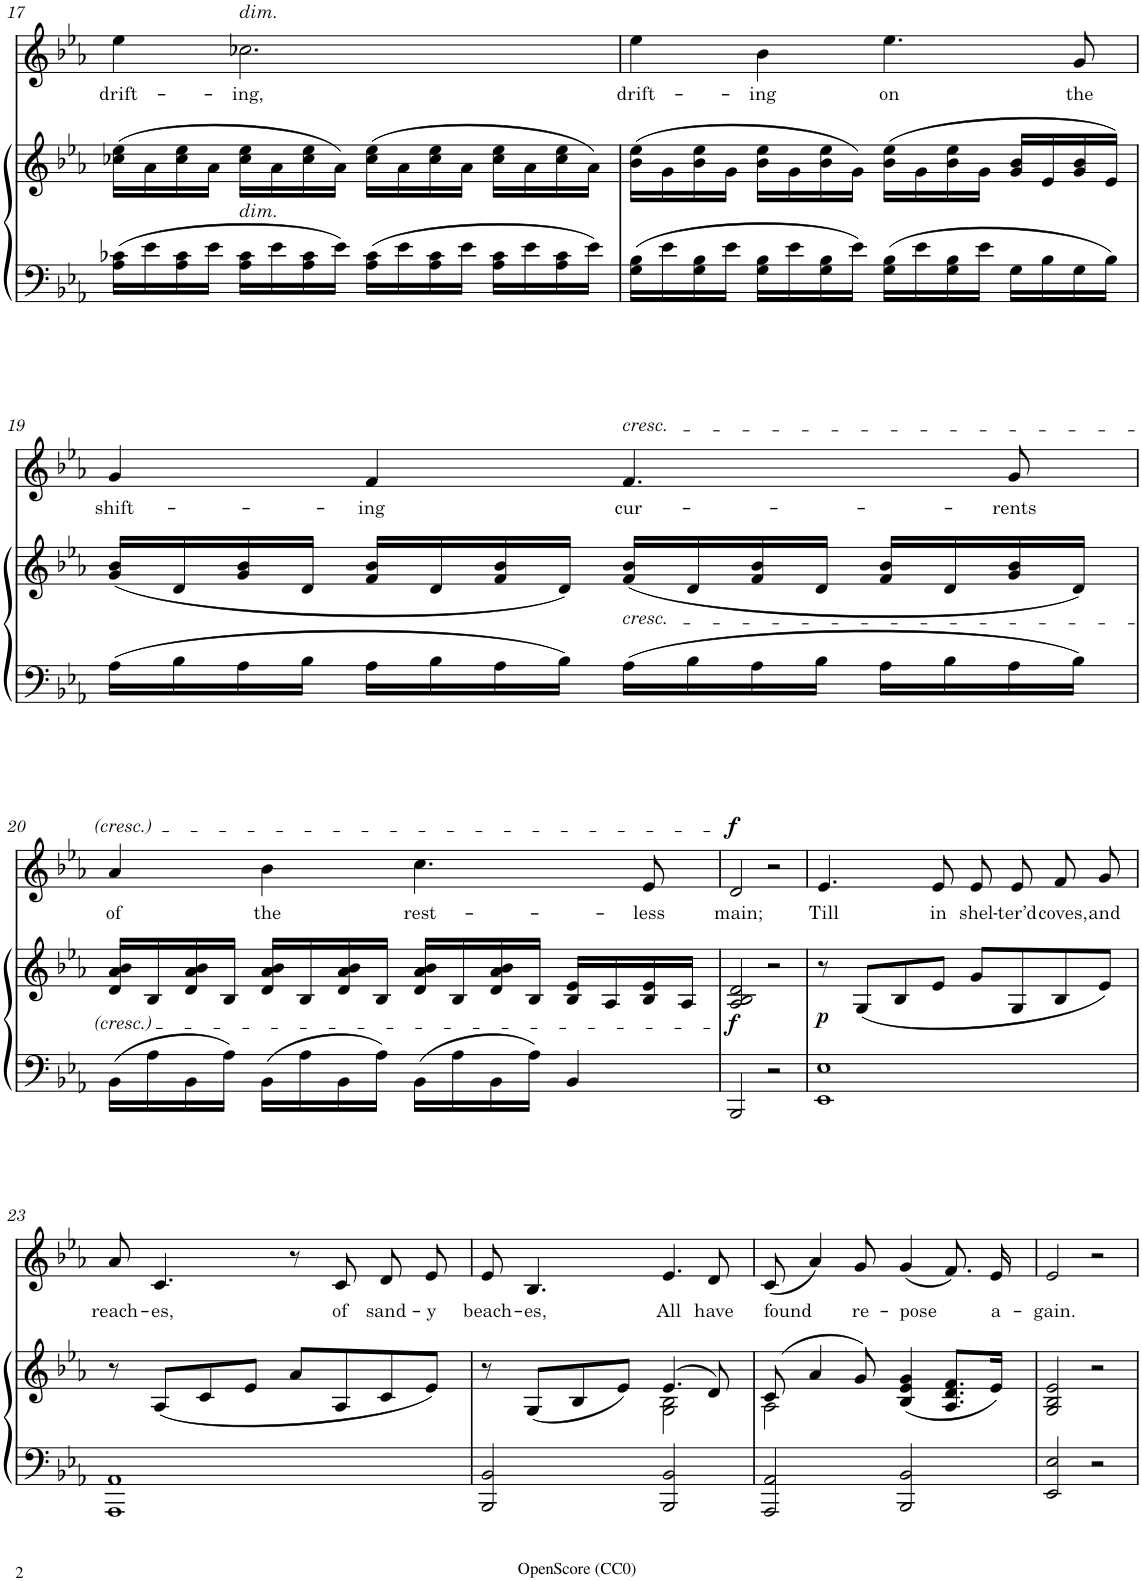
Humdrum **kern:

**kern	**kern	**dynam	**kern	**text	**dynam
*part2	*part2	*part2	*part1	*part1	*part1
*staff3	*staff2	*staff2/3	*staff1	*staff1	*staff1
*I"Piano	*	*	*I"Voice	*	*
*I'Pno	*	*	*	*	*
!!LO:PB:g=z
*clefF4	*clefG2	*	*clefG2	*	*
*k[b-e-a-]	*k[b-e-a-]	*	*k[b-e-a-]	*	*
*M4/4	*M4/4	*	*M4/4	*	*
*met(c)	*met(c)	*	*met(c)	*	*
=17	=17	=17	=17	=17	=17
!	!	!	!	!LO:LY:b	!
16A-\ 16c-X\LL	(16cc-X\ 16ee-\LL	.	4ee-\	drift-	.
16e-\	16a-\	.	.	.	.
16A-\ 16c-\	16cc-\ 16ee-\	.	.	.	.
16e-\JJ	16a-\JJ	.	.	.	.
!	!	!	!LO:TX:a:i:t=dim.	!	!
!	!LO:TX:b:i:t=dim.	!	!	!	!
!	!	!	!	!LO:LY:b	!
16A-\ 16c-\LL	16cc-\ 16ee-\LL	.	2.cc-X\	-ing,	.
16e-\	16a-\	.	.	.	.
16A-\ 16c-\	16cc-\ 16ee-\	.	.	.	.
16e-\JJ	16a-\JJ)	.	.	.	.
16A-\ 16c-\LL	(16cc-\ 16ee-\LL	.	.	.	.
16e-\	16a-\	.	.	.	.
16A-\ 16c-\	16cc-\ 16ee-\	.	.	.	.
16e-\JJ	16a-\JJ	.	.	.	.
16A-\ 16c-\LL	16cc-\ 16ee-\LL	.	.	.	.
16e-\	16a-\	.	.	.	.
16A-\ 16c-\	16cc-\ 16ee-\	.	.	.	.
16e-\JJ	16a-\JJ)	.	.	.	.
=18	=18	=18	=18	=18	=18
!	!	!	!	!LO:LY:b	!
16G\ 16B-\LL	(16b-\ 16ee-\LL	.	4ee-\	drift-	.
16e-\	16g\	.	.	.	.
16G\ 16B-\	16b-\ 16ee-\	.	.	.	.
16e-\JJ	16g\JJ	.	.	.	.
!	!	!	!	!LO:LY:b	!
16G\ 16B-\LL	16b-\ 16ee-\LL	.	4b-\	-ing	.
16e-\	16g\	.	.	.	.
16G\ 16B-\	16b-\ 16ee-\	.	.	.	.
16e-\JJ	16g\JJ)	.	.	.	.
!	!	!	!	!LO:LY:b	!
16G\ 16B-\LL	(16b-\ 16ee-\LL	.	4.ee-\	on	.
16e-\	16g\	.	.	.	.
16G\ 16B-\	16b-\ 16ee-\	.	.	.	.
16e-\JJ	16g\JJ	.	.	.	.
16G\LL	16g/ 16b-/LL	.	.	.	.
16B-\	16e-/	.	.	.	.
!	!	!	!	!LO:LY:b	!
16G\	16g/ 16b-/	.	8g/	the	.
16B-\JJ	16e-/JJ)	.	.	.	.
!!LO:LB:g=z
=19	=19	=19	=19	=19	=19
!	!	!	!	!LO:LY:b	!
16A-\LL	(16g/ 16b-/LL	.	4g/	shift-	.
16B-\	16d/	.	.	.	.
16A-\	16g/ 16b-/	.	.	.	.
16B-\JJ	16d/JJ	.	.	.	.
!	!	!	!	!LO:LY:b	!
16A-\LL	16f/ 16b-/LL	.	4f/	-ing	.
16B-\	16d/	.	.	.	.
16A-\	16f/ 16b-/	.	.	.	.
16B-\JJ	16d/JJ)	.	.	.	.
!	!	!	!LO:TX:a:i:t=cresc.	!	!
!	!LO:TX:b:i:t=cresc.	!	!	!	!
!	!	!	!	!LO:LY:b	!
16A-\LL	(16f/ 16b-/LL	.	4.f/	cur-	.
16B-\	16d/	.	.	.	.
16A-\	16f/ 16b-/	.	.	.	.
16B-\JJ	16d/JJ	.	.	.	.
16A-\LL	16f/ 16b-/LL	.	.	.	.
16B-\	16d/	.	.	.	.
!	!	!	!	!LO:LY:b	!
16A-\	16g/ 16b-/	.	8g/	-rents	.
16B-\JJ	16d/JJ)	.	.	.	.
!!LO:LB:g=z
=20	=20	=20	=20	=20	=20
!	!	!	!	!LO:LY:b	!
16BB-\LL	16d/ 16a-/ 16b-/LL	.	4a-/	of	.
16A-\	16B-/	.	.	.	.
16BB-\	16d/ 16a-/ 16b-/	.	.	.	.
16A-\JJ	16B-/JJ	.	.	.	.
!	!	!	!	!LO:LY:b	!
16BB-\LL	16d/ 16a-/ 16b-/LL	.	4b-\	the	.
16A-\	16B-/	.	.	.	.
16BB-\	16d/ 16a-/ 16b-/	.	.	.	.
16A-\JJ	16B-/JJ	.	.	.	.
!	!	!	!	!LO:LY:b	!
16BB-\LL	16d/ 16a-/ 16b-/LL	.	4.cc\	rest-	.
16A-\	16B-/	.	.	.	.
16BB-\	16d/ 16a-/ 16b-/	.	.	.	.
16A-\JJ	16B-/JJ	.	.	.	.
4BB-/	16B-/ 16e-/LL	.	.	.	.
.	16A-/	.	.	.	.
!	!	!	!	!LO:LY:b	!
.	16B-/ 16e-/	.	8e-/	-less	.
.	16A-/JJ	.	.	.	.
=21	=21	=21	=21	=21	=21
!	!	!LO:DY:b	!	!LO:LY:b	!LO:DY:a
2BBB-/	2A-/ 2B-/ 2d/	f	2d/	main;	f
2r	2r	.	2r	.	.
=22	=22	=22	=22	=22	=22
!	!	!LO:DY:b	!	!LO:LY:b	!
1EE- 1E-	8r	p	4.e-/	Till	.
.	(8G/L	.	.	.	.
.	8B-/	.	.	.	.
!	!	!	!	!LO:LY:b	!
.	8e-/J	.	8e-/	in	.
!	!	!	!	!LO:LY:b	!
.	8g/L	.	8e-/L	shel-	.
!	!	!	!	!LO:LY:b	!
.	8G/	.	8e-/J	-ter’d	.
!	!	!	!	!LO:LY:b	!
.	8B-/	.	8f/L	coves,	.
!	!	!	!	!LO:LY:b	!
.	8e-/J)	.	8g/J	and	.
!!LO:LB:g=z
=23	=23	=23	=23	=23	=23
!	!	!	!	!LO:LY:b	!
1AAA- 1AA-	8r	.	8a-/	reach-	.
!	!	!	!	!LO:LY:b	!
.	(8A-/L	.	4.c/	-es,	.
.	8c/	.	.	.	.
.	8e-/J	.	.	.	.
.	8a-/L	.	8r	.	.
!	!	!	!	!LO:LY:b	!
.	8A-/	.	8c/	of	.
!	!	!	!	!LO:LY:b	!
.	8c/	.	8d/L	sand-	.
!	!	!	!	!LO:LY:b	!
.	8e-/J)	.	8e-/J	-y	.
=24	=24	=24	=24	=24	=24
*	*^	*	*	*	*
!	!	!	!	!	!LO:LY:b	!
2BBB-/ 2BB-/	8r	2ryy	.	8e-/	beach-	.
!	!	!	!	!	!LO:LY:b	!
.	(8G/L	.	.	4.B-/	-es,	.
.	8B-/	.	.	.	.	.
.	8e-/J)	.	.	.	.	.
!	!	!	!	!	!LO:LY:b	!
2BBB-/ 2BB-/	(>4.e-/	2G\ 2B-\	.	4.e-/	All	.
!	!	!	!	!	!LO:LY:b	!
.	8d/)	.	.	8d/	have	.
=25	=25	=25	=25	=25	=25	=25
!	!	!	!	!	!LO:LY:b	!
2AAA-/ 2AA-/	(>8c/	2A-\	.	(8c/	found	.
.	4a-/	.	.	4a-/)	.	.
!	!	!	!	!	!LO:LY:b	!
.	8g/)	.	.	8g/	re-	.
!	!	!	!	!	!LO:LY:b	!
2BBB-/ 2BB-/	(4B-/ 4e-/ 4g/	2ryy	.	(4g/	-pose	.
.	8.A-/ 8.d/ 8.f/L	.	.	8.f/L)	.	.
!	!	!	!	!	!LO:LY:b	!
.	16e-/Jk)	.	.	16e-/Jk	a-	.
*	*v	*v	*	*	*	*
=26	=26	=26	=26	=26	=26
!	!	!	!	!LO:LY:b	!
2EE-/ 2E-/	2G/ 2B-/ 2e-/	.	2e-/	-gain.	.
2r	2r	.	2r	.	.
=	=	=	=	=	=
*-	*-	*-	*-	*-	*-
